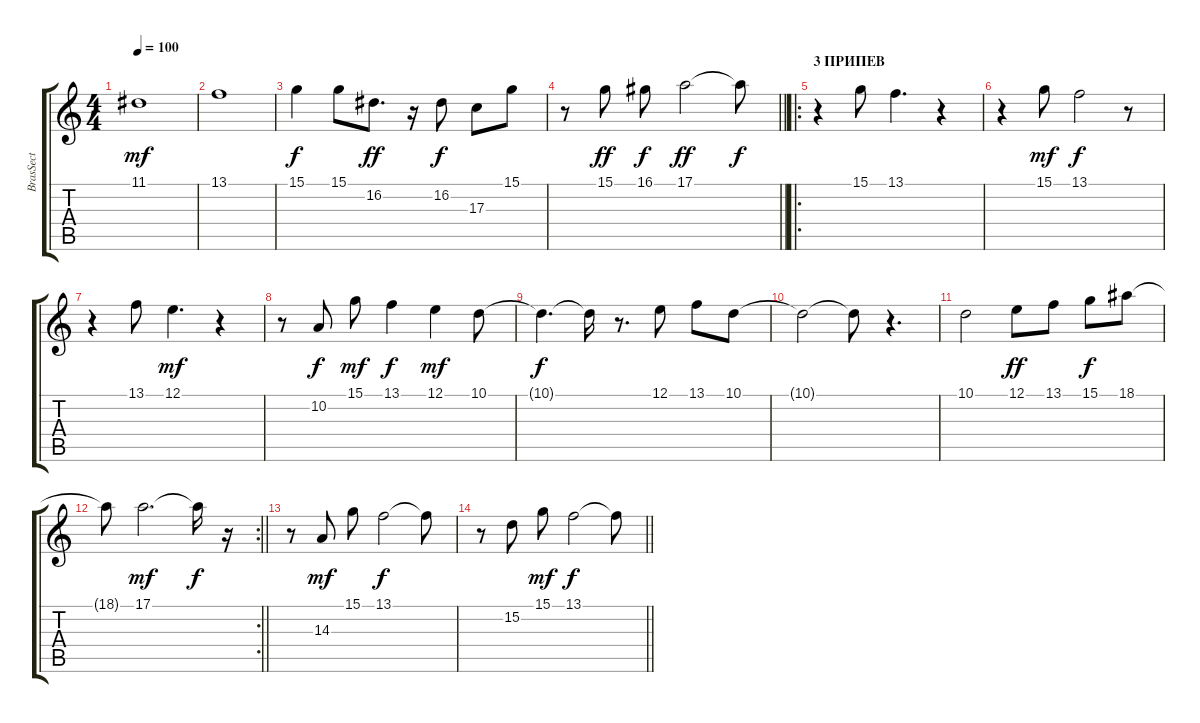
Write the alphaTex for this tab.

\track ("BrasSect" "BrasSect") {instrument brasssection}
\staff {score tabs}
\tuning (E4 B3 G3 D3 A2 E2) {hide}
\ts (4 4)
\tempo 100
\clef g2
\ks c
11.1.1{dy mf} |
13.1.1 |
15.1.4{dy f} 15.1.8 16.2.8{d dy ff} r.16 16.2.8{dy f} 17.3.8 15.1.8 |
\barLineRight lightlight
r.8 15.1.8{dy ff} 16.1.8{dy f} 17.1.2{dy ff} 17.1{t}.8{dy f} |
\ro
\section ("" "3 ПРИПЕВ")
r.4 15.1.8 13.1.4{d} r.4 |
r.4 15.1.8{dy mf} 13.1.2{dy f} r.8 |
r.4 13.1.8 12.1.4{d dy mf} r.4 |
r.8 10.2.8{dy f} 15.1.8{dy mf} 13.1.4{dy f} 12.1.4{dy mf} 10.1.8 |
10.1{t}.4{d dy f} 10.1{t}.16 r.8{d} 12.1.8 13.1.8 10.1.8 |
10.1{t}.2 10.1{t}.8 r.4{d} |
10.1.2 12.1.8{dy ff} 13.1.8 15.1.8{dy f} 18.1.8 |
\rc 2
\barLineRight lightlight
18.1{t}.8 17.1.2{d dy mf} 17.1{t}.16{dy f} r.16 |
r.8 14.3.8{dy mf} 15.1.8 13.1.2{dy f} 13.1{t}.8 |
\barLineRight lightlight
r.8 15.2.8 15.1.8{dy mf} 13.1.2{dy f} 13.1{t}.8
